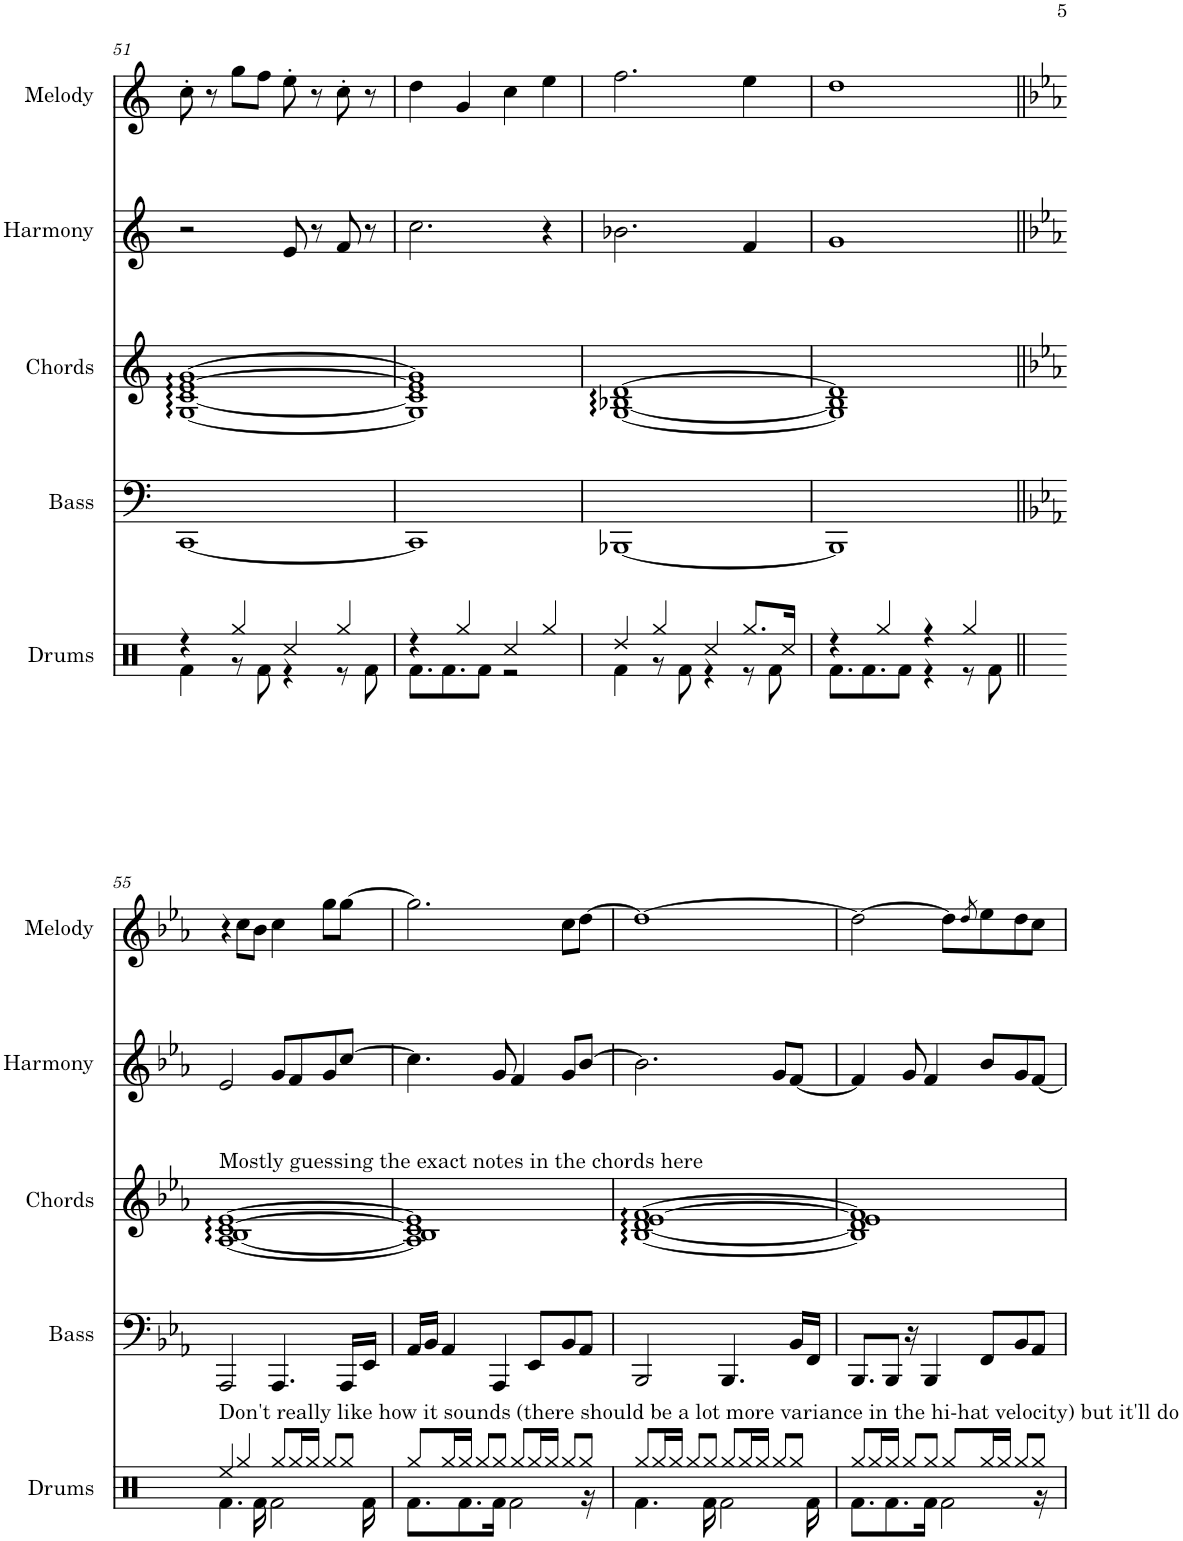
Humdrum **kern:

**kern	**kern	**kern	**kern
*part4	*part3	*part2	*part1
*staff4	*staff3	*staff2	*staff1
*I"Bass	*I"Chords	*I"Harmony	*I"Melody
*I'Bass	*I'Chords	*I'Harmony	*I'Melody
!!LO:PB:g=z
*clefF4	*clefG2	*clefG2	*clefG2
*k[]	*k[]	*k[]	*k[]
*M4/4	*M4/4	*M4/4	*M4/4
=51	=51	=51	=51
[1CC	[1G [1c [1e [1g	2r	8cc'\
.	.	.	8r
.	.	.	8gg\L
.	.	.	8ff\J
.	.	8e/	8ee'\
.	.	8r	8r
.	.	8f/	8cc'\
.	.	8r	8r
=52	=52	=52	=52
1CC]	1G] 1c] 1e] 1g]	2.cc\	4dd\
.	.	.	4g/
.	.	.	4cc\
.	.	4r	4ee\
=53	=53	=53	=53
[1BBB-X	[1G [1B-X [1d	2.b-X\	2.ff\
.	.	4f/	4ee\
=54	=54	=54	=54
1BBB-]	1G] 1B-] 1d]	1g	1dd
!!LO:LB:g=z
=55||	=55||	=55||	=55||
*k[b-e-a-]	*k[b-e-a-]	*k[b-e-a-]	*k[b-e-a-]
!	!LO:TX:a:t=Mostly guessing the exact notes in the chords here	!	!
2AAA-/	[1A- [1B- [1c [1e-	2e-/	4r
.	.	.	8cc\L
.	.	.	8b-\J
4.AAA-/	.	8g/L	4cc\
.	.	8f/	.
.	.	8g/	8gg\L
16AAA-/LL	.	[8cc/J	[8gg\J
16EE-/JJ	.	.	.
=56	=56	=56	=56
16AA-/LL	1A-] 1B-] 1c] 1e-]	4.cc\]	2.gg\]
16BB-/JJ	.	.	.
4AA-/	.	.	.
4AAA-/	.	8g/	.
.	.	4f/	.
8EE-/L	.	.	.
8BB-/	.	8g/L	8cc\L
8AA-/J	.	[8b-/J	[8dd\J
=57	=57	=57	=57
2BBB-/	[1B- [1d [1e- [1f	2.b-\]	1dd_
4.BBB-/	.	.	.
.	.	8g/L	.
16BB-/LL	.	[8f/J	.
16FF/JJ	.	.	.
=58	=58	=58	=58
8.BBB-/L	1B-] 1d] 1e-] 1f]	4f/]	2dd\_
8BBB-/J	.	.	.
.	.	8g/	.
16r	.	.	.
4BBB-/	.	4f/	.
.	.	.	8dd\L]
.	.	.	8qdd/
8FF/L	.	8b-/L	8ee-\
8BB-/	.	8g/	8dd\
8AA-/J	.	[8f/J	8cc\J
=	=	=	=
*-	*-	*-	*-
